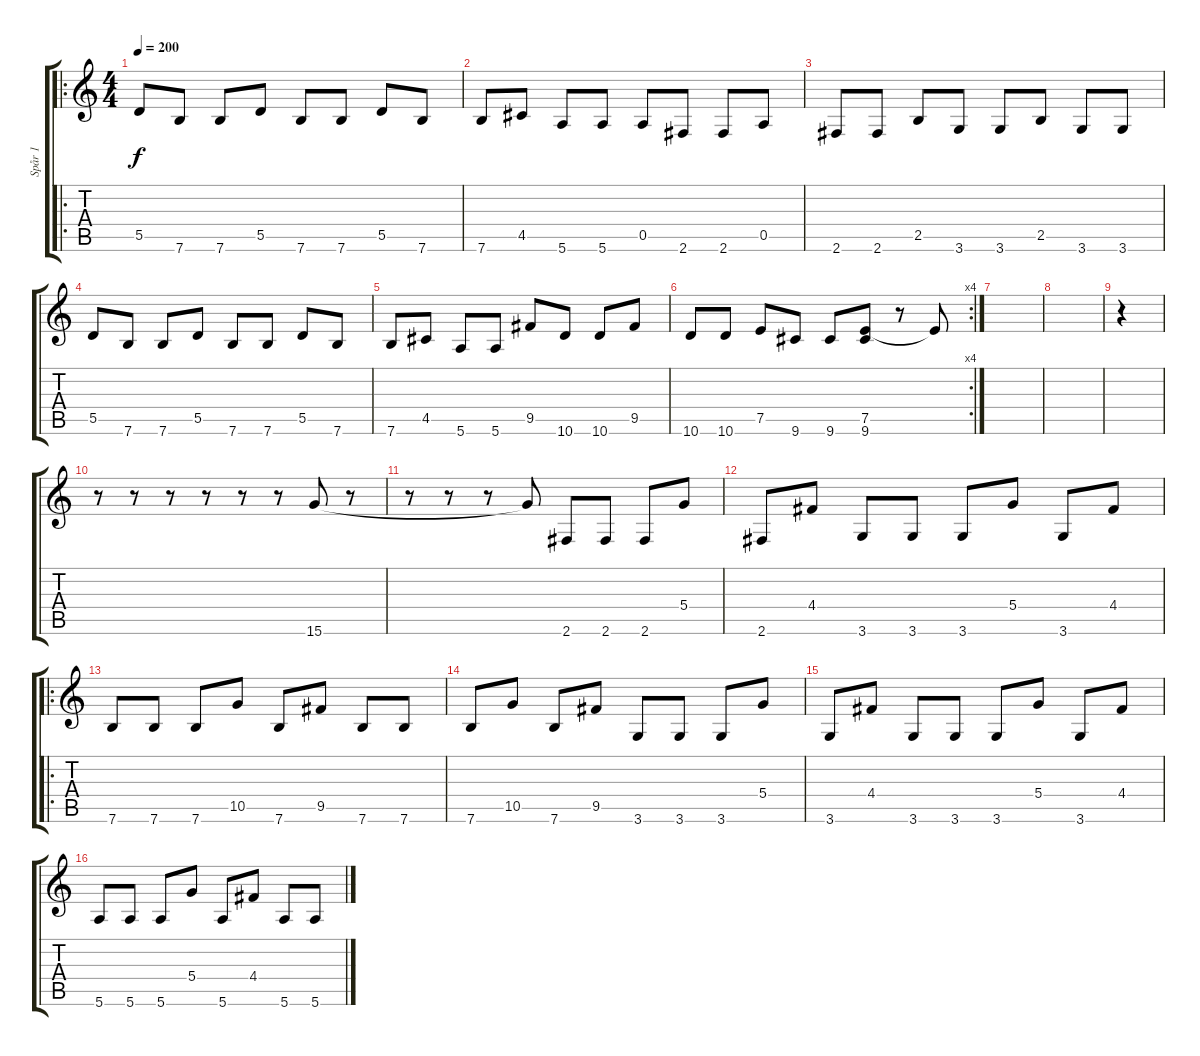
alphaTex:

\track ("Spår 1" "Spår 1") {instrument overdrivenguitar}
\staff {score tabs}
\tuning (E4 B3 G3 D3 A2 E2) {hide}
\ro
\ts (4 4)
\tempo 200
\clef g2
\ks c
5.5.8{dy f instrument overdrivenguitar} 7.6.8 7.6.8 5.5.8 7.6.8 7.6.8 5.5.8 7.6.8 |
7.6.8 4.5.8 5.6.8 5.6.8 0.5.8 2.6.8 2.6.8 0.5.8 |
2.6.8 2.6.8 2.5.8 3.6.8 3.6.8 2.5.8 3.6.8 3.6.8 |
5.5.8 7.6.8 7.6.8 5.5.8 7.6.8 7.6.8 5.5.8 7.6.8 |
7.6.8 4.5.8 5.6.8 5.6.8 9.5.8 10.6.8 10.6.8 9.5.8 |
\rc 4
10.6.8 10.6.8 7.5.8 9.6.8 9.6.8 (7.5 9.6).8 r.8 7.5{t}.8 |
|
|
r.4 |
r.8 r.8 r.8 r.8 r.8 r.8 15.6.8 r.8 |
r.8 r.8 r.8 15.6{t}.8 2.6.8 2.6.8 2.6.8 5.4.8 |
2.6.8 4.4.8 3.6.8 3.6.8 3.6.8 5.4.8 3.6.8 4.4.8 |
\ro
7.6.8 7.6.8 7.6.8 10.5.8 7.6.8 9.5.8 7.6.8 7.6.8 |
7.6.8 10.5.8 7.6.8 9.5.8 3.6.8 3.6.8 3.6.8 5.4.8 |
3.6.8 4.4.8 3.6.8 3.6.8 3.6.8 5.4.8 3.6.8 4.4.8 |
5.6.8 5.6.8 5.6.8 5.4.8 5.6.8 4.4.8 5.6.8 5.6.8
